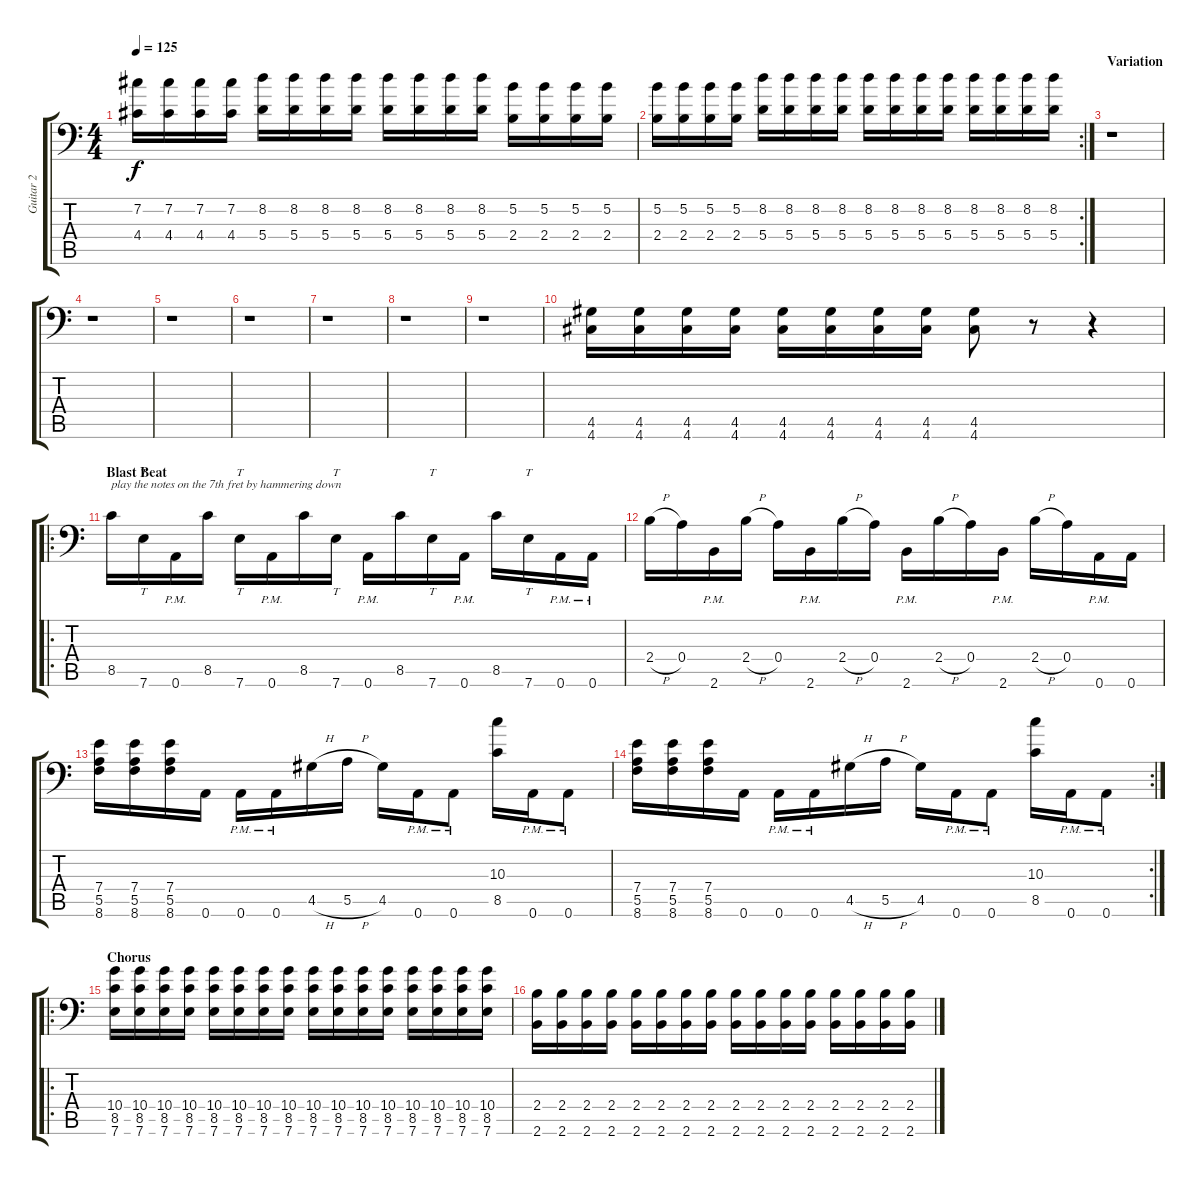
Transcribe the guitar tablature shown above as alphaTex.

\track ("Guitar 2" "Guitar 2") {instrument distortionguitar}
\staff {score tabs}
\tuning (B3 Gb3 D3 A2 E2 A1) {hide}
\ts (4 4)
\tempo 125
\clef f4
\ks c
(7.2 4.4).16{dy f} (7.2 4.4).16 (7.2 4.4).16 (7.2 4.4).16 (8.2 5.4).16 (8.2 5.4).16 (8.2 5.4).16 (8.2 5.4).16 (8.2 5.4).16 (8.2 5.4).16 (8.2 5.4).16 (8.2 5.4).16 (5.2 2.4).16 (5.2 2.4).16 (5.2 2.4).16 (5.2 2.4).16 |
\rc 2
(5.2 2.4).16 (5.2 2.4).16 (5.2 2.4).16 (5.2 2.4).16 (8.2 5.4).16 (8.2 5.4).16 (8.2 5.4).16 (8.2 5.4).16 (8.2 5.4).16 (8.2 5.4).16 (8.2 5.4).16 (8.2 5.4).16 (8.2 5.4).16 (8.2 5.4).16 (8.2 5.4).16 (8.2 5.4).16 |
\section ("" "Variation")
r.1 |
r.1 |
r.1 |
r.1 |
r.1 |
r.1 |
r.1 |
(4.5 4.6).16 (4.5 4.6).16 (4.5 4.6).16 (4.5 4.6).16 (4.5 4.6).16 (4.5 4.6).16 (4.5 4.6).16 (4.5 4.6).16 (4.5 4.6).8 r.8 r.4 |
\ro
\section ("" "Blast Beat")
8.5.16{txt "play the notes on the 7th fret by hammering down"} 7.6.16{tt} 0.6{pm}.16 8.5.16 7.6.16{tt} 0.6{pm}.16 8.5.16 7.6.16{tt} 0.6{pm}.16 8.5.16 7.6.16{tt} 0.6{pm}.16 8.5.16 7.6.16{tt} 0.6{pm}.16 0.6{pm}.16 |
2.4{h}.16 0.4.16 2.6{pm}.16 2.4{h}.16 0.4.16 2.6{pm}.16 2.4{h}.16 0.4.16 2.6{pm}.16 2.4{h}.16 0.4.16 2.6{pm}.16 2.4{h}.16 0.4.16 0.6{pm}.16 0.6.16 |
(7.4 5.5 8.6).16 (7.4 5.5 8.6).16 (7.4 5.5 8.6).16 0.6.16 0.6{pm}.16 0.6{pm}.16 4.5{h}.16 5.5{h}.16 4.5.16 0.6{pm}.16 0.6{pm}.8 (10.3 8.5).16 0.6{pm}.16 0.6{pm}.8 |
\rc 2
(7.4 5.5 8.6).16 (7.4 5.5 8.6).16 (7.4 5.5 8.6).16 0.6.16 0.6{pm}.16 0.6{pm}.16 4.5{h}.16 5.5{h}.16 4.5.16 0.6{pm}.16 0.6{pm}.8 (10.3 8.5).16 0.6{pm}.16 0.6{pm}.8 |
\ro
\section ("" "Chorus")
(10.4 8.5 7.6).16 (10.4 8.5 7.6).16 (10.4 8.5 7.6).16 (10.4 8.5 7.6).16 (10.4 8.5 7.6).16 (10.4 8.5 7.6).16 (10.4 8.5 7.6).16 (10.4 8.5 7.6).16 (10.4 8.5 7.6).16 (10.4 8.5 7.6).16 (10.4 8.5 7.6).16 (10.4 8.5 7.6).16 (10.4 8.5 7.6).16 (10.4 8.5 7.6).16 (10.4 8.5 7.6).16 (10.4 8.5 7.6).16 |
(2.4 2.6).16 (2.4 2.6).16 (2.4 2.6).16 (2.4 2.6).16 (2.4 2.6).16 (2.4 2.6).16 (2.4 2.6).16 (2.4 2.6).16 (2.4 2.6).16 (2.4 2.6).16 (2.4 2.6).16 (2.4 2.6).16 (2.4 2.6).16 (2.4 2.6).16 (2.4 2.6).16 (2.4 2.6).16
